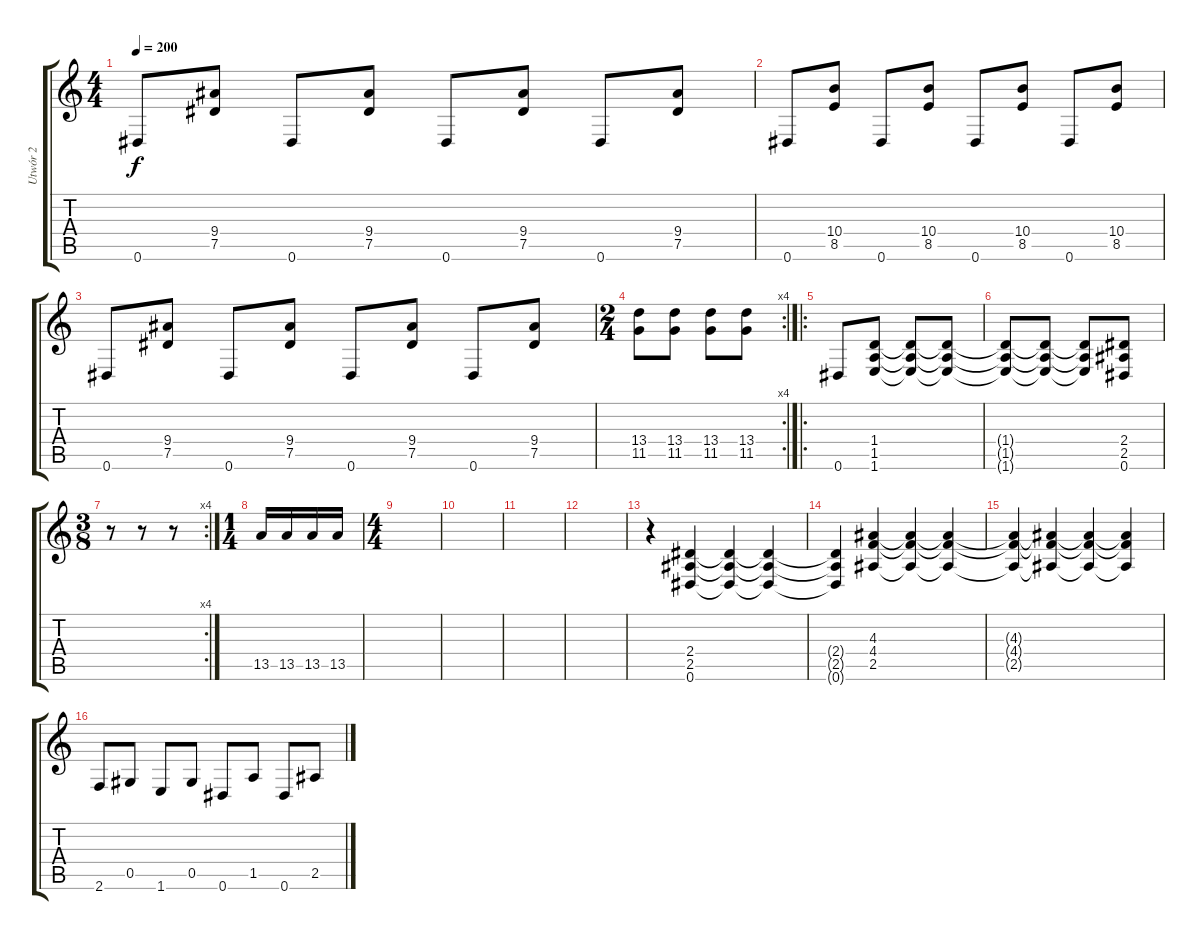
\track ("Utwór 2" "Utwór 2") {instrument distortionguitar}
\staff {score tabs}
\tuning (Eb4 Bb3 Gb3 Db3 Ab2 Eb2) {hide}
\ts (4 4)
\tempo 200
\clef g2
\ks c
0.6.8{dy f} (9.4 7.5).8 0.6.8 (9.4 7.5).8 0.6.8 (9.4 7.5).8 0.6.8 (9.4 7.5).8 |
0.6.8 (10.4 8.5).8 0.6.8 (10.4 8.5).8 0.6.8 (10.4 8.5).8 0.6.8 (10.4 8.5).8 |
0.6.8 (9.4 7.5).8 0.6.8 (9.4 7.5).8 0.6.8 (9.4 7.5).8 0.6.8 (9.4 7.5).8 |
\rc 4
\ts (2 4)
(13.4 11.5).8 (13.4 11.5).8 (13.4 11.5).8 (13.4 11.5).8 |
\ro
0.6.8 (1.4 1.5 1.6).8 (1.4{t} 1.5{t} 1.6{t}).8 (1.4{t} 1.5{t} 1.6{t}).8 |
(1.4{t} 1.5{t} 1.6{t}).8 (1.4{t} 1.5{t} 1.6{t}).8 (1.4{t} 1.5{t} 1.6{t}).8 (2.4 2.5 0.6).8 |
\rc 4
\ts (3 8)
r.8 r.8 r.8 |
\ts (1 4)
13.5.16 13.5.16 13.5.16 13.5.16 |
\ts (4 4)
|
|
|
|
r.4 (2.4 2.5 0.6).4 (2.4{t} 2.5{t} 0.6{t}).4 (2.4{t} 2.5{t} 0.6{t}).4 |
(2.4{t} 2.5{t} 0.6{t}).4 (4.3 4.4 2.5).4 (4.3{t} 4.4{t} 2.5{t}).4 (4.3{t} 4.4{t} 2.5{t}).4 |
(4.3{t} 4.4{t} 2.5{t}).4 (4.3{t} 4.4{t} 2.5{t}).4 (4.3{t} 4.4{t} 2.5{t}).4 (4.3{t} 4.4{t} 2.5{t}).4 |
2.6.8 0.5.8 1.6.8 0.5.8 0.6.8 1.5.8 0.6.8 2.5.8
